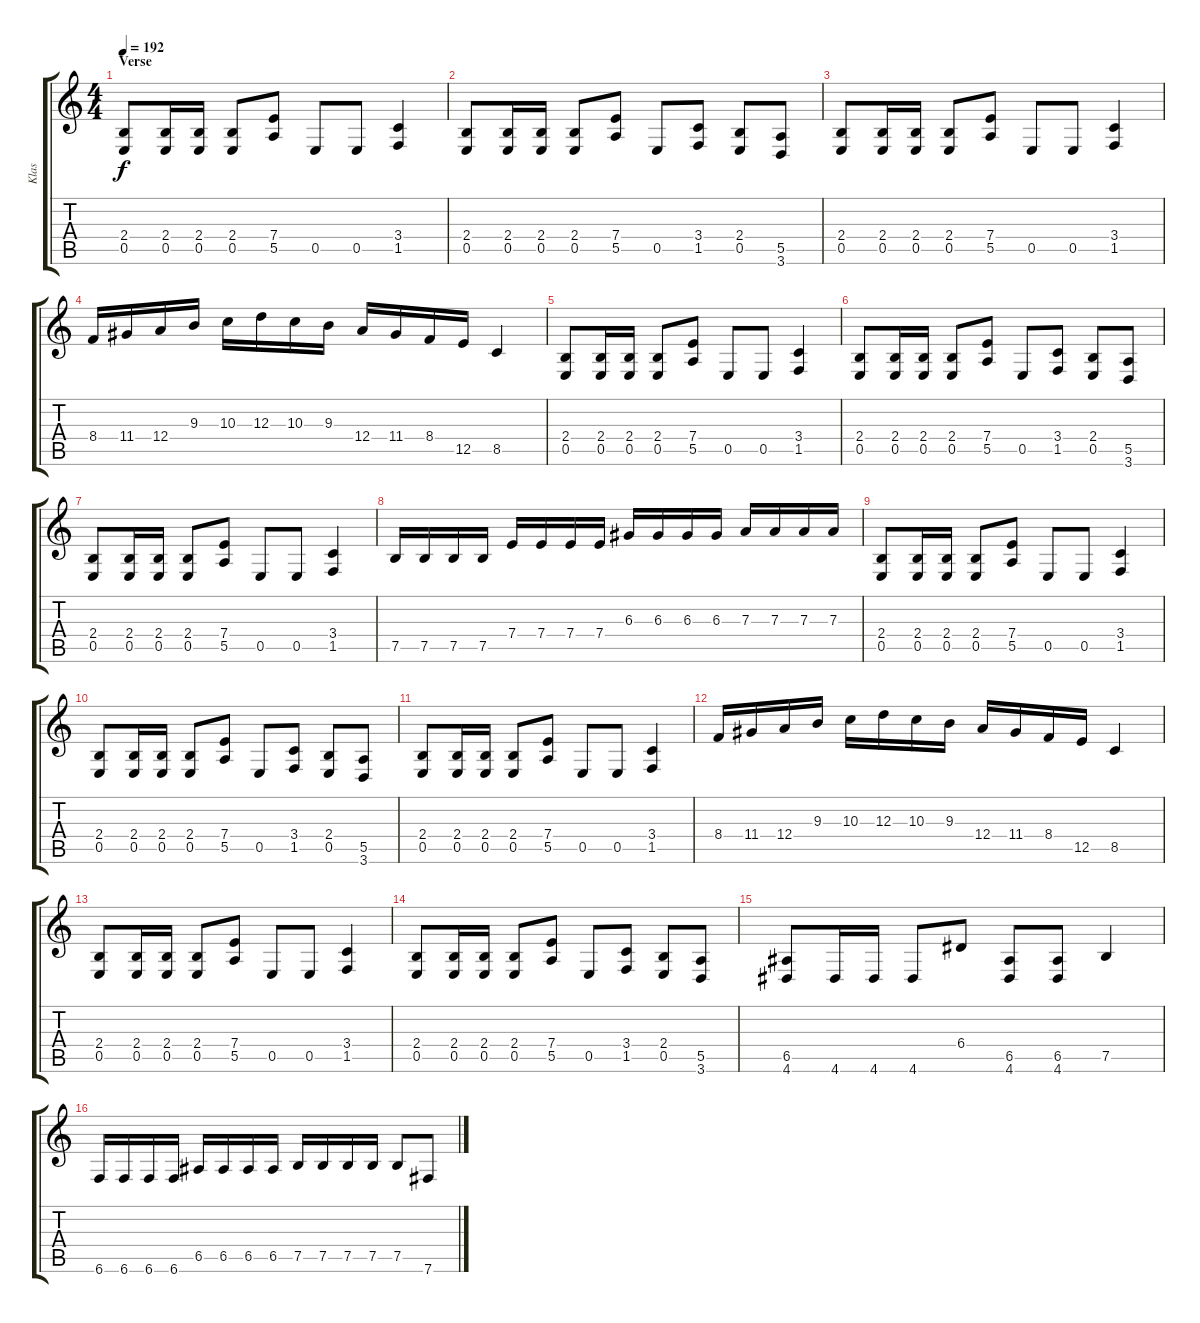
\track ("Klas" "Klas") {instrument distortionguitar}
\staff {score tabs}
\tuning (B3 Gb3 D3 A2 E2 B1) {hide}
\ts (4 4)
\section ("" "Verse")
\tempo 192
\clef g2
\ks c
(2.4 0.5).8{dy f} (2.4 0.5).16 (2.4 0.5).16 (2.4 0.5).8 (7.4 5.5).8 0.5.8 0.5.8 (3.4 1.5).4 |
(2.4 0.5).8 (2.4 0.5).16 (2.4 0.5).16 (2.4 0.5).8 (7.4 5.5).8 0.5.8 (3.4 1.5).8 (2.4 0.5).8 (5.5 3.6).8 |
(2.4 0.5).8 (2.4 0.5).16 (2.4 0.5).16 (2.4 0.5).8 (7.4 5.5).8 0.5.8 0.5.8 (3.4 1.5).4 |
8.4.16 11.4.16 12.4.16 9.3.16 10.3.16 12.3.16 10.3.16 9.3.16 12.4.16 11.4.16 8.4.16 12.5.16 8.5.4 |
(2.4 0.5).8 (2.4 0.5).16 (2.4 0.5).16 (2.4 0.5).8 (7.4 5.5).8 0.5.8 0.5.8 (3.4 1.5).4 |
(2.4 0.5).8 (2.4 0.5).16 (2.4 0.5).16 (2.4 0.5).8 (7.4 5.5).8 0.5.8 (3.4 1.5).8 (2.4 0.5).8 (5.5 3.6).8 |
(2.4 0.5).8 (2.4 0.5).16 (2.4 0.5).16 (2.4 0.5).8 (7.4 5.5).8 0.5.8 0.5.8 (3.4 1.5).4 |
7.5.16 7.5.16 7.5.16 7.5.16 7.4.16 7.4.16 7.4.16 7.4.16 6.3.16 6.3.16 6.3.16 6.3.16 7.3.16 7.3.16 7.3.16 7.3.16 |
(2.4 0.5).8 (2.4 0.5).16 (2.4 0.5).16 (2.4 0.5).8 (7.4 5.5).8 0.5.8 0.5.8 (3.4 1.5).4 |
(2.4 0.5).8 (2.4 0.5).16 (2.4 0.5).16 (2.4 0.5).8 (7.4 5.5).8 0.5.8 (3.4 1.5).8 (2.4 0.5).8 (5.5 3.6).8 |
(2.4 0.5).8 (2.4 0.5).16 (2.4 0.5).16 (2.4 0.5).8 (7.4 5.5).8 0.5.8 0.5.8 (3.4 1.5).4 |
8.4.16 11.4.16 12.4.16 9.3.16 10.3.16 12.3.16 10.3.16 9.3.16 12.4.16 11.4.16 8.4.16 12.5.16 8.5.4 |
(2.4 0.5).8 (2.4 0.5).16 (2.4 0.5).16 (2.4 0.5).8 (7.4 5.5).8 0.5.8 0.5.8 (3.4 1.5).4 |
(2.4 0.5).8 (2.4 0.5).16 (2.4 0.5).16 (2.4 0.5).8 (7.4 5.5).8 0.5.8 (3.4 1.5).8 (2.4 0.5).8 (5.5 3.6).8 |
(6.5 4.6).8 4.6.16 4.6.16 4.6.8 6.4.8 (6.5 4.6).8 (6.5 4.6).8 7.5.4 |
6.6.16 6.6.16 6.6.16 6.6.16 6.5.16 6.5.16 6.5.16 6.5.16 7.5.16 7.5.16 7.5.16 7.5.16 7.5.8 7.6.8
